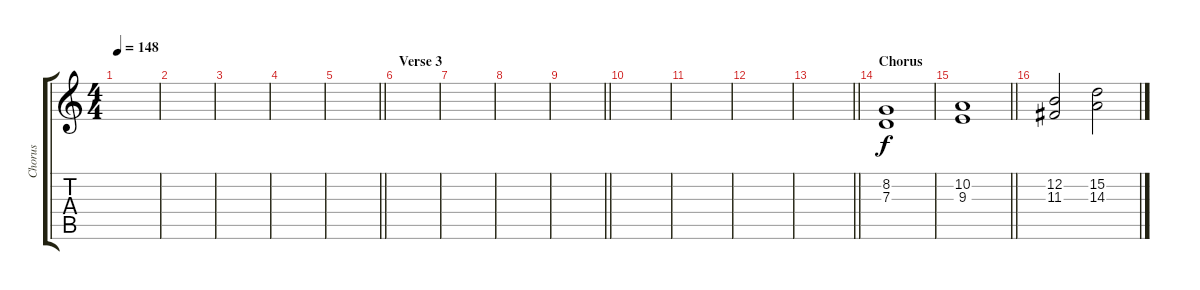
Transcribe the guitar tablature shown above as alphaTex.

\track ("Chorus" "Chorus") {instrument stringensemble1}
\staff {score tabs}
\tuning (E4 B3 G3 D3 A2 E2) {hide}
\ts (4 4)
\tempo 148
\clef g2
\ks c
|
|
|
|
\barLineRight lightlight
|
\section ("" "Verse 3")
|
|
|
\barLineRight lightlight
|
|
|
|
\barLineRight lightlight
|
\section ("" "Chorus")
(8.2 7.3).1 |
\barLineRight lightlight
(10.2 9.3).1 |
(12.2 11.3).2 (15.2{ss} 14.3{ss}).2
